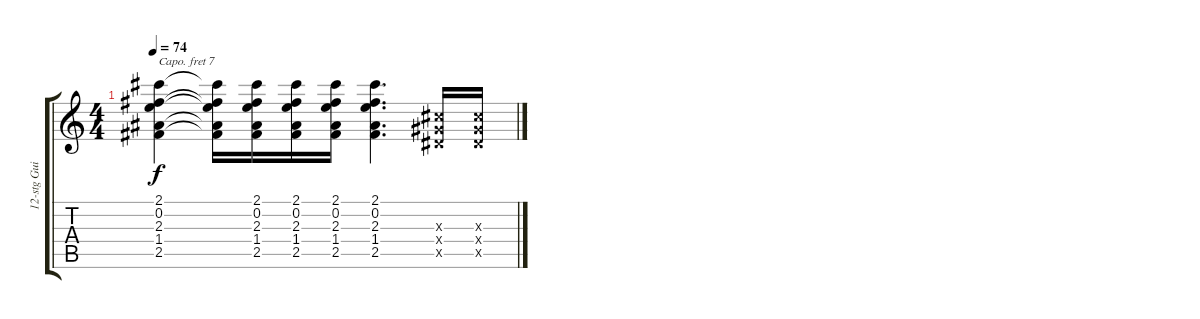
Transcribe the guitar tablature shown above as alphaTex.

\track ("12-stg Guitar (1)" "12-stg Gui") {instrument acousticguitarsteel}
\staff {score tabs}
\capo 7
\tuning (E4 B3 G3 D3 A2 E2) {hide}
\ts (4 4)
\tempo 74
\clef g2
\ks c
(2.1 0.2 2.3 1.4 2.5).4{dy f} (2.1{t} 0.2{t} 2.3{t} 1.4{t} 2.5{t}).16 (2.1 0.2 2.3 1.4 2.5).16 (2.1 0.2 2.3 1.4 2.5).16 (2.1 0.2 2.3 1.4 2.5).16 (2.1 0.2 2.3 1.4 2.5).4{d} (-1.3{x} -1.4{x} -1.5{x}).16 (-1.3{x} -1.4{x} -1.5{x}).16
